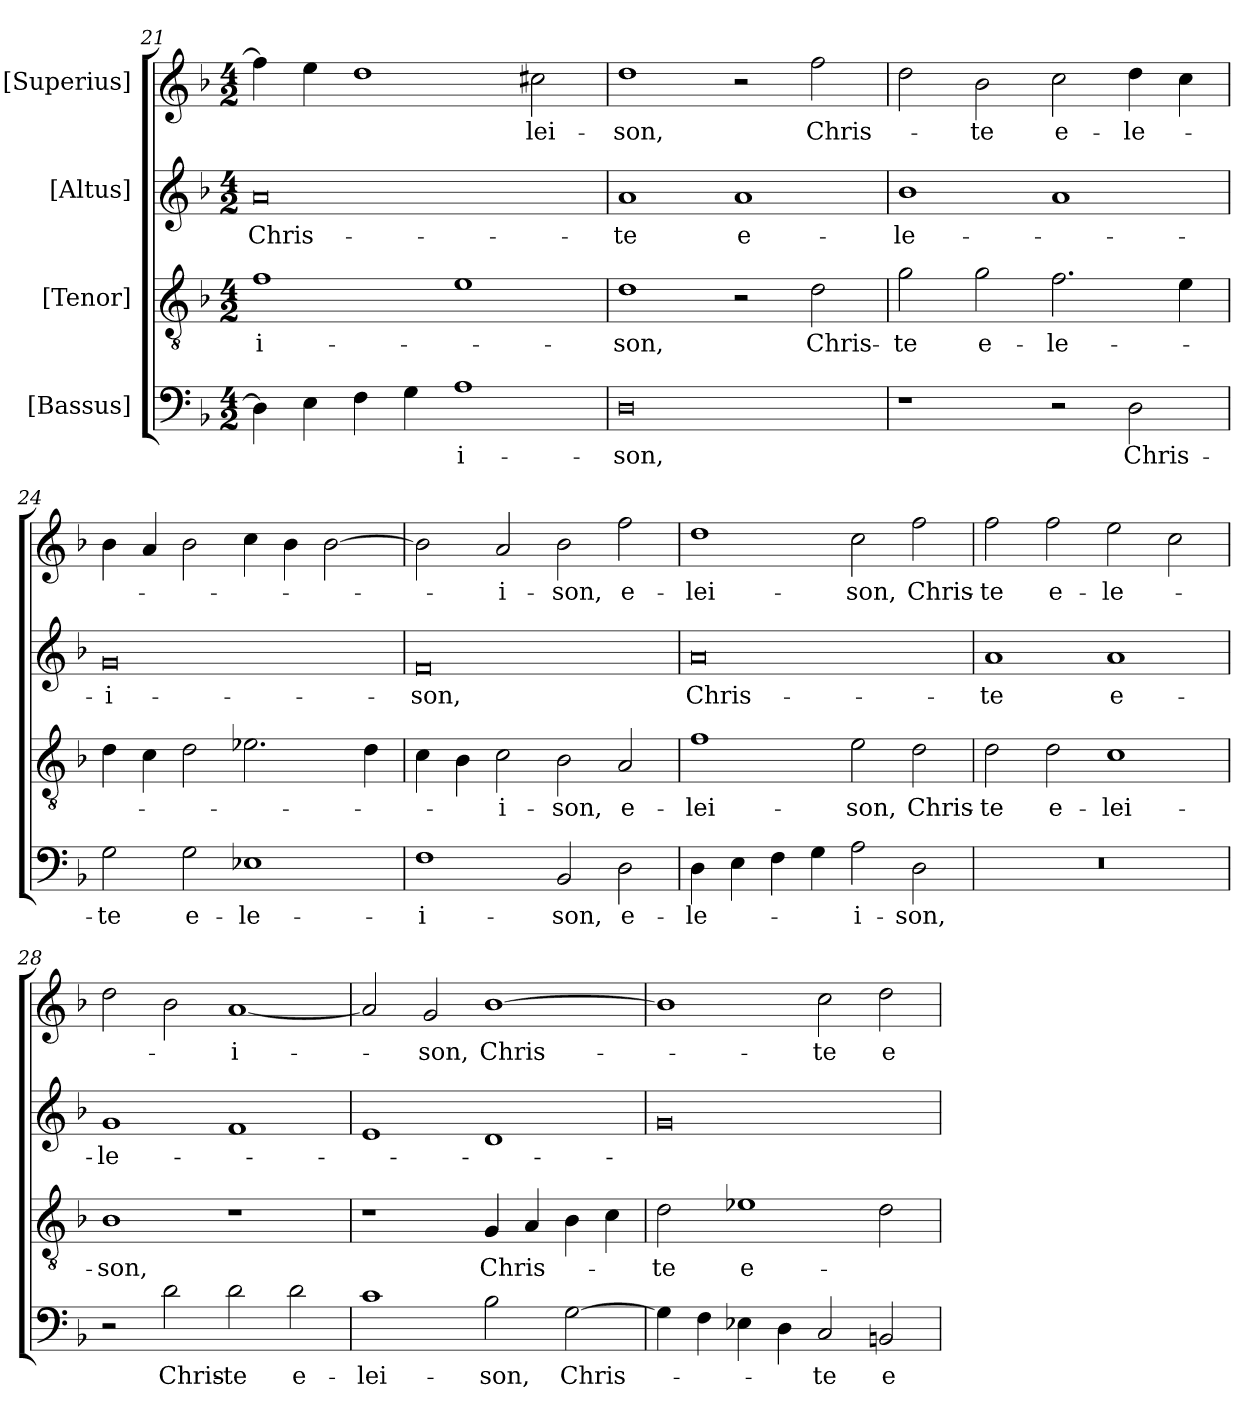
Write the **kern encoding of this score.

**kern	**text	**kern	**text	**kern	**text	**kern	**text
*part4	*part4	*part3	*part3	*part2	*part2	*part1	*part1
*staff4	*staff4	*staff3	*staff3	*staff2	*staff2	*staff1	*staff1
*I"[Bassus]	*	*I"[Tenor]	*	*I"[Altus]	*	*I"[Superius]	*
*clefF4	*	*clefGv2	*	*clefG2	*	*clefG2	*
*k[b-]	*	*k[b-]	*	*k[b-]	*	*k[b-]	*
*M4/2	*	*M4/2	*	*M4/2	*	*M4/2	*
=21	=21	=21	=21	=21	=21	=21	=21
4D\]	.	1f\	-i-	0a/	Chris-	4ff\]	.
4E\	.	.	.	.	.	4ee\	.
4F\	.	.	.	.	.	1dd\	.
4G\	.	.	.	.	.	.	.
1A\	-i-	1e\	.	.	.	.	.
.	.	.	.	.	.	2cc#X\	-lei-
=22	=22	=22	=22	=22	=22	=22	=22
0D\	-son,	1d\	-son,	1a/	-te	1dd\	-son,
.	.	2r	.	1a/	e-	2r	.
.	.	2d\	Chris-	.	.	2ff\	Chris-
=23	=23	=23	=23	=23	=23	=23	=23
1r	.	2g\	-te	1b-\	-le-	2dd\	.
.	.	2g\	e-	.	.	2b-\	-te
2r	.	2.f\	-le-	1a/	.	2cc\	e-
2D\	Chris-	.	.	.	.	4dd\	-le-
.	.	4e\	.	.	.	4cc\	.
=24	=24	=24	=24	=24	=24	=24	=24
2G\	-te	4d\	.	0g/	-i-	4b-\	.
.	.	4c\	.	.	.	4a/	.
2G\	e-	2d\	.	.	.	2b-\	.
1E-X\	-le-	2.e-X\	.	.	.	4cc\	.
.	.	.	.	.	.	4b-\	.
.	.	.	.	.	.	[2b-\	.
.	.	4d\	.	.	.	.	.
=25	=25	=25	=25	=25	=25	=25	=25
1F\	-i-	4c\	.	0f/	-son,	2b-\]	.
.	.	4B-\	.	.	.	.	.
.	.	2c\	-i-	.	.	2a/	-i-
2BB-/	-son,	2B-\	-son,	.	.	2b-\	-son,
2D\	e-	2A/	e-	.	.	2ff\	e-
=26	=26	=26	=26	=26	=26	=26	=26
4D\	-le-	1f\	-lei-	0a/	Chris-	1dd\	-lei-
4E\	.	.	.	.	.	.	.
4F\	.	.	.	.	.	.	.
4G\	.	.	.	.	.	.	.
2A\	-i-	2e\	-son,	.	.	2cc\	-son,
2D\	-son,	2d\	Chris-	.	.	2ff\	Chris-
=27	=27	=27	=27	=27	=27	=27	=27
0r	.	2d\	-te	1a/	-te	2ff\	-te
.	.	2d\	e-	.	.	2ff\	e-
.	.	1c\	-lei-	1a/	e-	2ee\	-le-
.	.	.	.	.	.	2cc\	.
=28	=28	=28	=28	=28	=28	=28	=28
2r	.	1B-\	-son,	1g/	-le-	2dd\	.
2d\	Chris-	.	.	.	.	2b-\	.
2d\	-te	1r	.	1f/	.	[1a/	-i-
2d\	e-	.	.	.	.	.	.
=29	=29	=29	=29	=29	=29	=29	=29
1c\	-lei-	1r	.	1e/	.	2a/]	.
.	.	.	.	.	.	2g/	-son,
2B-\	-son,	4G/	Chris-	1d/	.	[1b-\	Chris-
.	.	4A/	.	.	.	.	.
[2G\	Chris-	4B-\	.	.	.	.	.
.	.	4c\	.	.	.	.	.
=30	=30	=30	=30	=30	=30	=30	=30
4G\]	.	2d\	-te	0g/	.	1b-\]	.
4F\	.	.	.	.	.	.	.
4E-X\	.	1e-X\	e-	.	.	.	.
4D\	.	.	.	.	.	.	.
2C/	-te	.	.	.	.	2cc\	-te
2BBn/	e-	2d\	.	.	.	2dd\	e-
=	=	=	=	=	=	=	=
*-	*-	*-	*-	*-	*-	*-	*-
